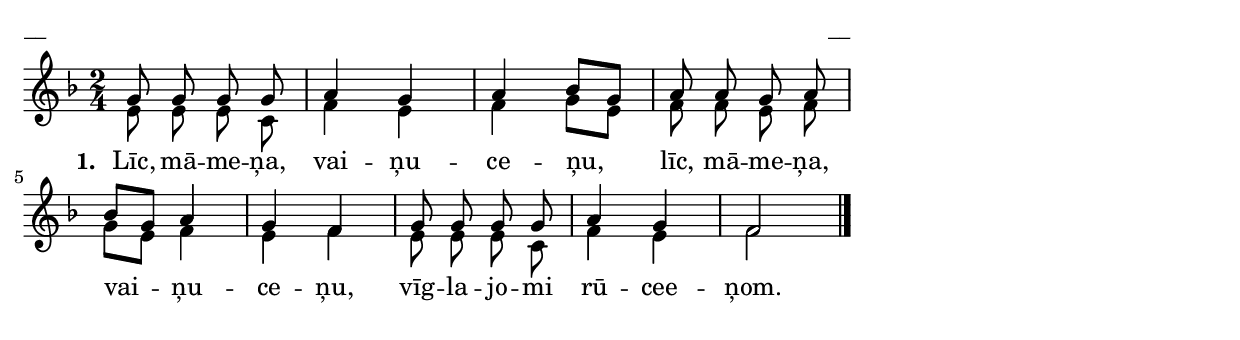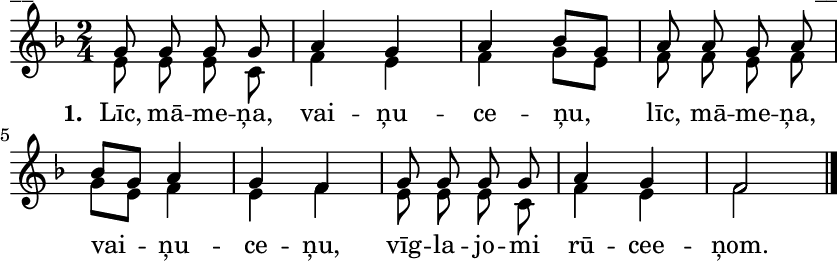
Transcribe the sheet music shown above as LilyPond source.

\version "2.13.18"
#(ly:set-option 'crop #t)

\paper {
line-width = 14\cm
left-margin = 0.4\cm
between-system-padding = 0.1\cm
between-system-space = 0.1\cm
}
% SBTZK, p.81
\layout {
indent = #0
ragged-last = ##f
}


voiceA = \relative c' {
\clef "treble"
\key f \major
\time 2/4 
g'8 g g g | a4 g | a bes8 [g] | a a g a |
bes [g] a4 | g f | g8 g g g | a4 g | f2 \bar"|."
}

lyricA = \lyricmode {
\set stanza = "1. "
Līc, mā -- me -- ņa, vai -- ņu -- ce -- ņu, līc, mā -- me -- ņa,
vai -- ņu -- ce -- ņu, vīg -- la -- jo -- mi rū -- cee -- ņom.
}

voiceB = \relative c'{
\clef "treble"
\key f \major
\time 2/4 
e8 e e c | f4 e | f g8 [e] | f f e f |
g [e] f4 | e f | e8 e e c | f4 e | f2 
}


fullScore = <<
%\new ChordNames { \chordsA }
\new Staff {
<<
\new Voice = "voiceA" { \voiceOne \autoBeamOff \voiceA }
\new Lyrics \lyricsto "voiceA"  \lyricA
\new Voice = "voiceB" { \voiceTwo \autoBeamOff \voiceB }
>>
}
>>



\score {
\fullScore
\header { piece = "__" opus = "__" }
}
\markup { \with-color #(x11-color 'white) \sans \smaller "__" }
\score {
\unfoldRepeats
\fullScore
\midi {
\context { \Staff \remove "Staff_performer" }
\context { \Voice \consists "Staff_performer" }
}
}


